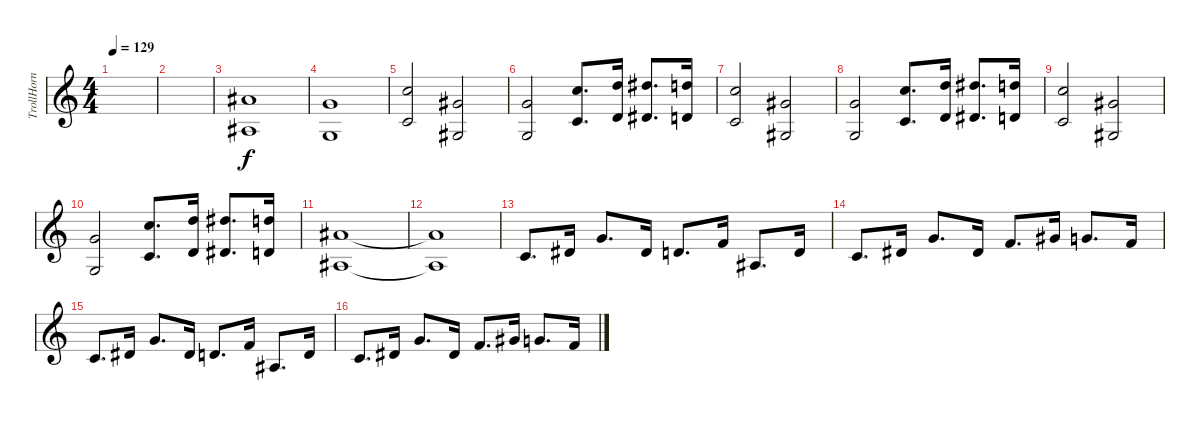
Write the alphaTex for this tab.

\track ("TrollHorn" "TrollHorn") {instrument pad4choir}
\staff {score}
\tuning (E4 B3 G3 D3 A2 E2) {hide}
\ts (4 4)
\tempo 129
\clef g2
\ks c
|
|
(6.1 3.3).1{volume 10} |
(3.1 0.3).1 |
(8.1 1.2).2 (4.1 1.3).2 |
(3.1 0.3).2 (8.1 1.2).8{d} (10.1 3.2).16 (11.1 4.2).8{d} (10.1 3.2).16 |
(8.1 1.2).2 (4.1 1.3).2 |
(3.1 0.3).2 (8.1 1.2).8{d} (10.1 3.2).16 (11.1 4.2).8{d} (10.1 3.2).16 |
(8.1 1.2).2 (4.1 1.3).2 |
(3.1 0.3).2 (8.1 1.2).8{d} (10.1 3.2).16 (11.1 4.2).8{d} (10.1 3.2).16 |
(6.1 3.3).1 |
(6.1{t} 3.3{t}).1 |
1.2.8{d} 4.2.16 3.1.8{d} 4.2.16 3.2.8{d} 1.1.16 3.3.8{d} 3.2.16 |
1.2.8{d} 4.2.16 3.1.8{d} 4.2.16 1.1.8{d} 4.1.16 3.1.8{d} 1.1.16 |
1.2.8{d} 4.2.16 3.1.8{d} 4.2.16 3.2.8{d} 1.1.16 3.3.8{d} 3.2.16 |
1.2.8{d} 4.2.16 3.1.8{d} 4.2.16 1.1.8{d} 4.1.16 3.1.8{d} 1.1.16
